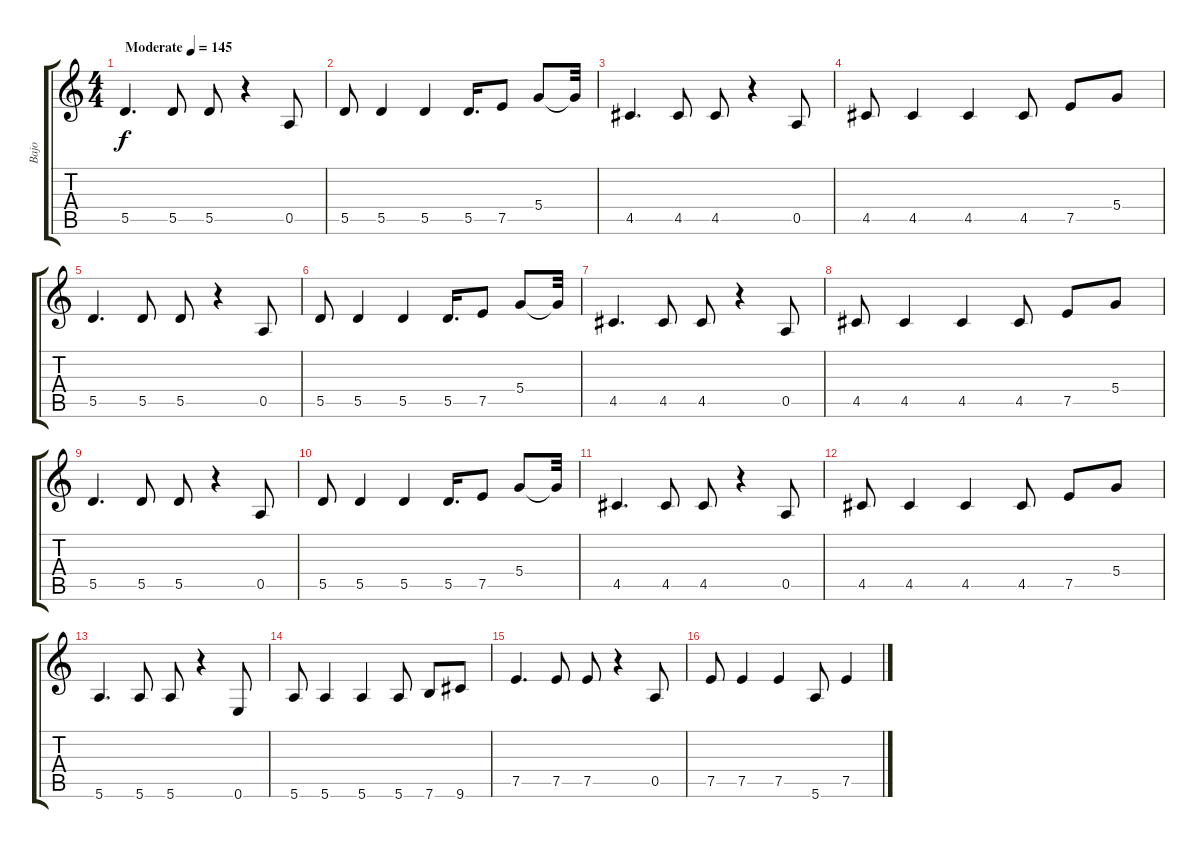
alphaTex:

\track ("Bajo" "Bajo") {instrument electricbassfinger}
\staff {score tabs}
\tuning (E4 B3 G3 D3 A2 E2) {hide}
\ts (4 4)
\tempo (145 "Moderate")
\clef g2
\ks c
5.5.4{d dy f instrument electricbassfinger} 5.5.8 5.5.8 r.4 0.5.8 |
5.5.8 5.5.4 5.5.4 5.5.16{d} 7.5.8 5.4.8 5.4{t}.32 |
4.5.4{d} 4.5.8 4.5.8 r.4 0.5.8 |
4.5.8 4.5.4 4.5.4 4.5.8 7.5.8 5.4.8 |
5.5.4{d} 5.5.8 5.5.8 r.4 0.5.8 |
5.5.8 5.5.4 5.5.4 5.5.16{d} 7.5.8 5.4.8 5.4{t}.32 |
4.5.4{d} 4.5.8 4.5.8 r.4 0.5.8 |
4.5.8 4.5.4 4.5.4 4.5.8 7.5.8 5.4.8 |
5.5.4{d} 5.5.8 5.5.8 r.4 0.5.8 |
5.5.8 5.5.4 5.5.4 5.5.16{d} 7.5.8 5.4.8 5.4{t}.32 |
4.5.4{d} 4.5.8 4.5.8 r.4 0.5.8 |
4.5.8 4.5.4 4.5.4 4.5.8 7.5.8 5.4.8 |
5.6.4{d} 5.6.8 5.6.8 r.4 0.6.8 |
5.6.8 5.6.4 5.6.4 5.6.8 7.6.8 9.6.8 |
7.5.4{d} 7.5.8 7.5.8 r.4 0.5.8 |
7.5.8 7.5.4 7.5.4 5.6.8 7.5.4
